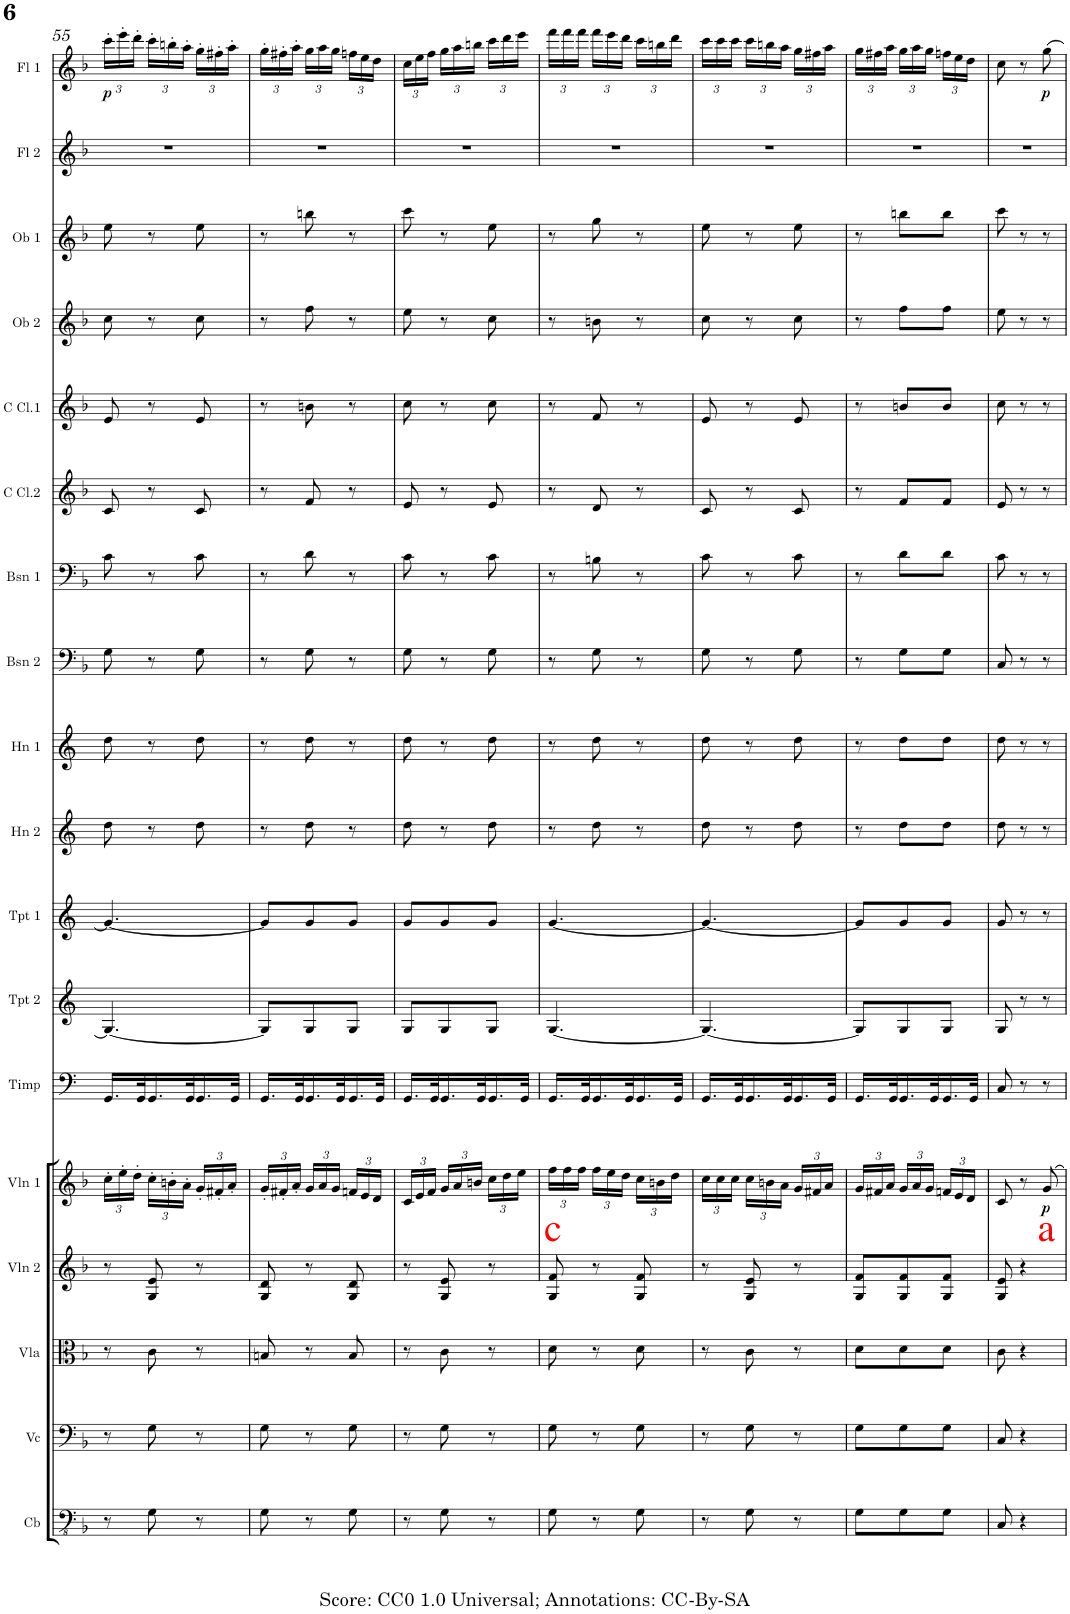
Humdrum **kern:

**kern	**kern	**kern	**kern	**kern	**text	**dynam	**kern	**kern	**kern	**kern	**kern	**kern	**kern	**kern	**kern	**kern	**kern	**kern	**kern	**dynam
*part18	*part17	*part16	*part15	*part14	*part14	*part14	*part13	*part12	*part11	*part10	*part9	*part8	*part7	*part6	*part5	*part4	*part3	*part2	*part1	*part1
*staff18	*staff17	*staff16	*staff15	*staff14	*staff14	*staff14	*staff13	*staff12	*staff11	*staff10	*staff9	*staff8	*staff7	*staff6	*staff5	*staff4	*staff3	*staff2	*staff1	*staff1
*I"Contrabass	*I"Violoncello	*I"Viola	*I"Violin 2	*I"Violin 1	*	*	*I"Timpani	*I"C Trumpet 2	*I"C Trumpet 1	*I"F Horn 2	*I"F Horn 1	*I"Bassoon 2	*I"Bassoon 1	*I"C Clarinet 2	*I"C Clarinet 1	*I"Oboe 2	*I"Oboe 1	*I"Flute 2	*I"Flute 1	*
*I'Cb	*I'Vc	*I'Vla	*I'Vln 2	*I'Vln 1	*	*	*I'Timp	*I'Tpt 2	*I'Tpt 1	*I'Hn 2	*I'Hn 1	*I'Bsn 2	*I'Bsn 1	*I'C Cl.2	*I'C Cl.1	*I'Ob 2	*I'Ob 1	*I'Fl 2	*I'Fl 1	*
!!LO:PB:g=z
*clefFv4	*clefF4	*clefC3	*clefG2	*clefG2	*	*	*clefF4	*clefG2	*clefG2	*clefG2	*clefG2	*clefF4	*clefF4	*clefG2	*clefG2	*clefG2	*clefG2	*clefG2	*clefG2	*
*	*	*	*	*	*	*	*	*	*	*Trd4c7	*Trd4c7	*	*	*Trd1c2	*Trd1c2	*	*	*	*	*
*k[b-]	*k[b-]	*k[b-]	*k[b-]	*k[b-]	*	*	*k[]	*k[]	*k[]	*k[]	*k[]	*k[b-]	*k[b-]	*k[b-]	*k[b-]	*k[b-]	*k[b-]	*k[b-]	*k[b-]	*
*F:	*F:	*F:	*F:	*F:	*	*	*	*	*	*	*	*F:	*F:	*F:	*F:	*F:	*F:	*F:	*F:	*
*M3/8	*M3/8	*M3/8	*M3/8	*M3/8	*	*	*M3/8	*M3/8	*M3/8	*M3/8	*M3/8	*M3/8	*M3/8	*M3/8	*M3/8	*M3/8	*M3/8	*M3/8	*M3/8	*
*	*	*	*	*Xbrackettup	*	*	*	*	*	*	*	*	*	*	*	*	*	*	*Xbrackettup	*
=55	=55	=55	=55	=55	=55	=55	=55	=55	=55	=55	=55	=55	=55	=55	=55	=55	=55	=55	=55	=55
!	!	!	!	!	!	!	!	!	!	!	!	!	!	!	!	!	!	!	!	!LO:DY:b
8r	8r	8r	8r	24cc'\LL	.	.	16.GG/LL	4.G/_	4.g/_	8dd\	8dd\	8G\	8c\	8c/	8e/	8cc\	8ee\	4.r	24ccc'\LL	p
.	.	.	.	24ee'\	.	.	.	.	.	.	.	.	.	.	.	.	.	.	24eee'\	.
.	.	.	.	24dd'\JJ	.	.	.	.	.	.	.	.	.	.	.	.	.	.	24ddd'\JJ	.
.	.	.	.	.	.	.	32GG/K	.	.	.	.	.	.	.	.	.	.	.	.	.
8GG\	8G\	8c\	8G/ 8e/	24cc'\LL	.	.	16.GG/	.	.	8r	8r	8r	8r	8r	8r	8r	8r	.	24ccc'\LL	.
.	.	.	.	24bn'\	.	.	.	.	.	.	.	.	.	.	.	.	.	.	24bbn'\	.
.	.	.	.	24a'\JJ	.	.	.	.	.	.	.	.	.	.	.	.	.	.	24aa'\JJ	.
.	.	.	.	.	.	.	32GG/K	.	.	.	.	.	.	.	.	.	.	.	.	.
8r	8r	8r	8r	24g'/LL	.	.	16.GG/	.	.	8dd\	8dd\	8G\	8c\	8c/	8e/	8cc\	8ee\	.	24gg'\LL	.
.	.	.	.	24f#X'/	.	.	.	.	.	.	.	.	.	.	.	.	.	.	24ff#X'\	.
.	.	.	.	24a'/JJ	.	.	.	.	.	.	.	.	.	.	.	.	.	.	24aa'\JJ	.
.	.	.	.	.	.	.	32GG/JJk	.	.	.	.	.	.	.	.	.	.	.	.	.
=56	=56	=56	=56	=56	=56	=56	=56	=56	=56	=56	=56	=56	=56	=56	=56	=56	=56	=56	=56	=56
8GG\	8G\	8Bn/	8G/ 8d/	24g'/LL	.	.	16.GG/LL	8G/L]	8g/L]	8r	8r	8r	8r	8r	8r	8r	8r	4.r	24gg'\LL	.
.	.	.	.	24f#X'/	.	.	.	.	.	.	.	.	.	.	.	.	.	.	24ff#X'\	.
.	.	.	.	24a'/JJ	.	.	.	.	.	.	.	.	.	.	.	.	.	.	24aa'\JJ	.
.	.	.	.	.	.	.	32GG/K	.	.	.	.	.	.	.	.	.	.	.	.	.
8r	8r	8r	8r	24g/LL	.	.	16.GG/	8G/	8g/	8dd\	8dd\	8G\	8d\	8f/	8bn\	8ff\	8bbn\	.	24gg\LL	.
.	.	.	.	24a/	.	.	.	.	.	.	.	.	.	.	.	.	.	.	24aa\	.
.	.	.	.	24g/JJ	.	.	.	.	.	.	.	.	.	.	.	.	.	.	24gg\JJ	.
.	.	.	.	.	.	.	32GG/K	.	.	.	.	.	.	.	.	.	.	.	.	.
8GG\	8G\	8B/	8G/ 8d/	24fn/LL	.	.	16.GG/	8G/J	8g/J	8r	8r	8r	8r	8r	8r	8r	8r	.	24ffn\LL	.
.	.	.	.	24e/	.	.	.	.	.	.	.	.	.	.	.	.	.	.	24ee\	.
.	.	.	.	24d/JJ	.	.	.	.	.	.	.	.	.	.	.	.	.	.	24dd\JJ	.
.	.	.	.	.	.	.	32GG/JJk	.	.	.	.	.	.	.	.	.	.	.	.	.
=57	=57	=57	=57	=57	=57	=57	=57	=57	=57	=57	=57	=57	=57	=57	=57	=57	=57	=57	=57	=57
8r	8r	8r	8r	24c/LL	.	.	16.GG/LL	8G/L	8g/L	8dd\	8dd\	8G\	8c\	8e/	8cc\	8ee\	8ccc\	4.r	24cc\LL	.
.	.	.	.	24e/	.	.	.	.	.	.	.	.	.	.	.	.	.	.	24ee\	.
.	.	.	.	24f/JJ	.	.	.	.	.	.	.	.	.	.	.	.	.	.	24ff\JJ	.
.	.	.	.	.	.	.	32GG/K	.	.	.	.	.	.	.	.	.	.	.	.	.
8GG\	8G\	8c\	8G/ 8e/	24g/LL	.	.	16.GG/	8G/	8g/	8r	8r	8r	8r	8r	8r	8r	8r	.	24gg\LL	.
.	.	.	.	24a/	.	.	.	.	.	.	.	.	.	.	.	.	.	.	24aa\	.
.	.	.	.	24bn/JJ	.	.	.	.	.	.	.	.	.	.	.	.	.	.	24bbn\JJ	.
.	.	.	.	.	.	.	32GG/K	.	.	.	.	.	.	.	.	.	.	.	.	.
8r	8r	8r	8r	24cc\LL	.	.	16.GG/	8G/J	8g/J	8dd\	8dd\	8G\	8c\	8e/	8cc\	8cc\	8ee\	.	24ccc\LL	.
.	.	.	.	24dd\	.	.	.	.	.	.	.	.	.	.	.	.	.	.	24ddd\	.
.	.	.	.	24ee\JJ	.	.	.	.	.	.	.	.	.	.	.	.	.	.	24eee\JJ	.
.	.	.	.	.	.	.	32GG/JJk	.	.	.	.	.	.	.	.	.	.	.	.	.
=58	=58	=58	=58	=58	=58	=58	=58	=58	=58	=58	=58	=58	=58	=58	=58	=58	=58	=58	=58	=58
!	!	!	!	!	!LO:LY:b:color=#FF0000	!	!	!	!	!	!	!	!	!	!	!	!	!	!	!
8GG\	8G\	8d\	8G/ 8f/	24ff\LL	c	.	16.GG/LL	[4.G/	[4.g/	8r	8r	8r	8r	8r	8r	8r	8r	4.r	24fff\LL	.
.	.	.	.	24ff\	.	.	.	.	.	.	.	.	.	.	.	.	.	.	24fff\	.
.	.	.	.	24ff\JJ	.	.	.	.	.	.	.	.	.	.	.	.	.	.	24fff\JJ	.
.	.	.	.	.	.	.	32GG/K	.	.	.	.	.	.	.	.	.	.	.	.	.
8r	8r	8r	8r	24ff\LL	.	.	16.GG/	.	.	8dd\	8dd\	8G\	8Bn\	8d/	8f/	8bn\	8gg\	.	24fff\LL	.
.	.	.	.	24ee\	.	.	.	.	.	.	.	.	.	.	.	.	.	.	24eee\	.
.	.	.	.	24dd\JJ	.	.	.	.	.	.	.	.	.	.	.	.	.	.	24ddd\JJ	.
.	.	.	.	.	.	.	32GG/K	.	.	.	.	.	.	.	.	.	.	.	.	.
8GG\	8G\	8d\	8G/ 8f/	24cc\LL	.	.	16.GG/	.	.	8r	8r	8r	8r	8r	8r	8r	8r	.	24ccc\LL	.
.	.	.	.	24bn\	.	.	.	.	.	.	.	.	.	.	.	.	.	.	24bbn\	.
.	.	.	.	24dd\JJ	.	.	.	.	.	.	.	.	.	.	.	.	.	.	24ddd\JJ	.
.	.	.	.	.	.	.	32GG/JJk	.	.	.	.	.	.	.	.	.	.	.	.	.
=59	=59	=59	=59	=59	=59	=59	=59	=59	=59	=59	=59	=59	=59	=59	=59	=59	=59	=59	=59	=59
8r	8r	8r	8r	24cc\LL	.	.	16.GG/LL	4.G/_	4.g/_	8dd\	8dd\	8G\	8c\	8c/	8e/	8cc\	8ee\	4.r	24ccc\LL	.
.	.	.	.	24cc\	.	.	.	.	.	.	.	.	.	.	.	.	.	.	24ccc\	.
.	.	.	.	24cc\JJ	.	.	.	.	.	.	.	.	.	.	.	.	.	.	24ccc\JJ	.
.	.	.	.	.	.	.	32GG/K	.	.	.	.	.	.	.	.	.	.	.	.	.
8GG\	8G\	8c\	8G/ 8e/	24cc\LL	.	.	16.GG/	.	.	8r	8r	8r	8r	8r	8r	8r	8r	.	24ccc\LL	.
.	.	.	.	24bn\	.	.	.	.	.	.	.	.	.	.	.	.	.	.	24bbn\	.
.	.	.	.	24a\JJ	.	.	.	.	.	.	.	.	.	.	.	.	.	.	24aa\JJ	.
.	.	.	.	.	.	.	32GG/K	.	.	.	.	.	.	.	.	.	.	.	.	.
8r	8r	8r	8r	24g/LL	.	.	16.GG/	.	.	8dd\	8dd\	8G\	8c\	8c/	8e/	8cc\	8ee\	.	24gg\LL	.
.	.	.	.	24f#X/	.	.	.	.	.	.	.	.	.	.	.	.	.	.	24ff#X\	.
.	.	.	.	24a/JJ	.	.	.	.	.	.	.	.	.	.	.	.	.	.	24aa\JJ	.
.	.	.	.	.	.	.	32GG/JJk	.	.	.	.	.	.	.	.	.	.	.	.	.
=60	=60	=60	=60	=60	=60	=60	=60	=60	=60	=60	=60	=60	=60	=60	=60	=60	=60	=60	=60	=60
8GG\L	8G\L	8d\L	8G/ 8f/L	24g/LL	.	.	16.GG/LL	8G/L]	8g/L]	8r	8r	8r	8r	8r	8r	8r	8r	4.r	24gg\LL	.
.	.	.	.	24f#X/	.	.	.	.	.	.	.	.	.	.	.	.	.	.	24ff#X\	.
.	.	.	.	24a/JJ	.	.	.	.	.	.	.	.	.	.	.	.	.	.	24aa\JJ	.
.	.	.	.	.	.	.	32GG/K	.	.	.	.	.	.	.	.	.	.	.	.	.
8GG\	8G\	8d\	8G/ 8f/	24g/LL	.	.	16.GG/	8G/	8g/	8dd\L	8dd\L	8G\L	8d\L	8f/L	8bn/L	8ff\L	8bbn\L	.	24gg\LL	.
.	.	.	.	24a/	.	.	.	.	.	.	.	.	.	.	.	.	.	.	24aa\	.
.	.	.	.	24g/JJ	.	.	.	.	.	.	.	.	.	.	.	.	.	.	24gg\JJ	.
.	.	.	.	.	.	.	32GG/K	.	.	.	.	.	.	.	.	.	.	.	.	.
8GG\J	8G\J	8d\J	8G/ 8f/J	24fn/LL	.	.	16.GG/	8G/J	8g/J	8dd\J	8dd\J	8G\J	8d\J	8f/J	8b/J	8ff\J	8bb\J	.	24ffn\LL	.
.	.	.	.	24e/	.	.	.	.	.	.	.	.	.	.	.	.	.	.	24ee\	.
.	.	.	.	24d/JJ	.	.	.	.	.	.	.	.	.	.	.	.	.	.	24dd\JJ	.
.	.	.	.	.	.	.	32GG/JJk	.	.	.	.	.	.	.	.	.	.	.	.	.
=61	=61	=61	=61	=61	=61	=61	=61	=61	=61	=61	=61	=61	=61	=61	=61	=61	=61	=61	=61	=61
8CC/	8C/	8c\	8G/ 8e/	8c/	.	.	8C/	8G/	8g/	8dd\	8dd\	8C/	8c\	8e/	8cc\	8ee\	8ccc\	4.r	8cc\	.
4r	4r	4r	4r	8r	.	.	8r	8r	8r	8r	8r	8r	8r	8r	8r	8r	8r	.	8r	.
!	!	!	!	!	!LO:LY:b:color=#FF0000	!LO:DY:b	!	!	!	!	!	!	!	!	!	!	!	!	!	!LO:DY:b
.	.	.	.	8g/	a	p	8r	8r	8r	8r	8r	8r	8r	8r	8r	8r	8r	.	8gg\	p
=	=	=	=	=	=	=	=	=	=	=	=	=	=	=	=	=	=	=	=	=
*-	*-	*-	*-	*-	*-	*-	*-	*-	*-	*-	*-	*-	*-	*-	*-	*-	*-	*-	*-	*-
